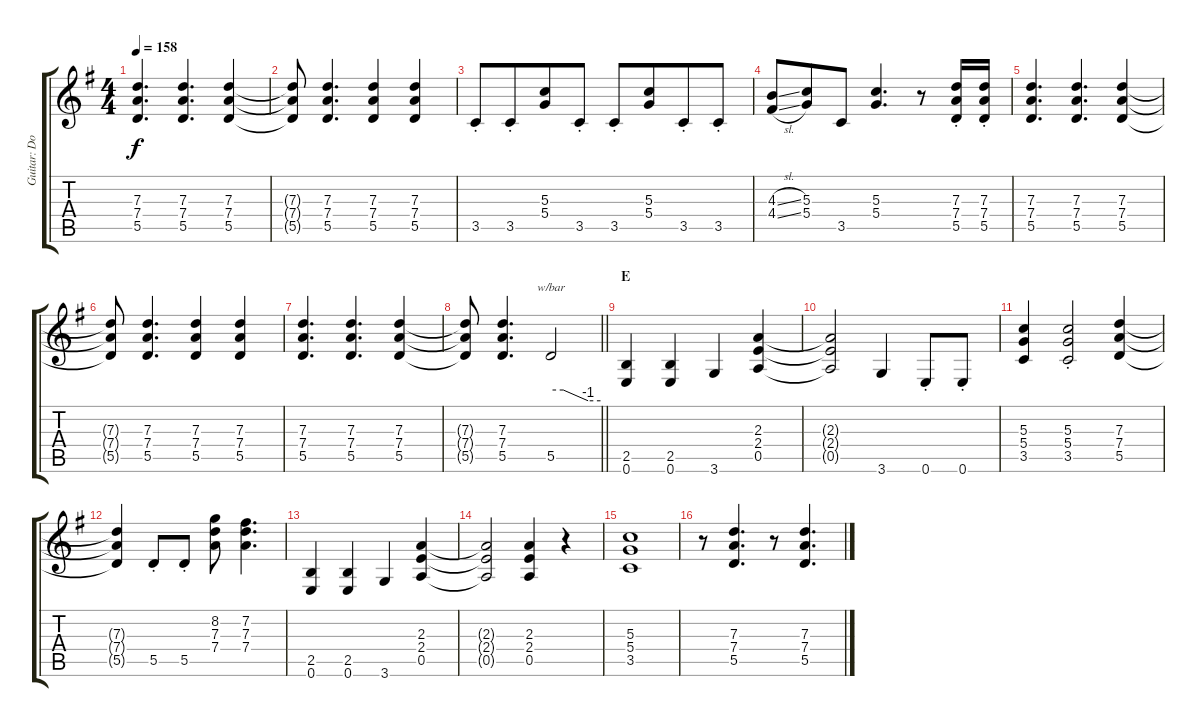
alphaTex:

\track ("Guitar: Doug" "Guitar: Do") {instrument distortionguitar}
\staff {score tabs}
\tuning (E4 B3 G3 D3 A2 E2) {hide}
\ts (4 4)
\tempo 158
\clef g2
\ks g
(7.3 7.4 5.5).4{d dy f} (7.3 7.4 5.5).4{d} (7.3 7.4 5.5).4 |
(7.3{t} 7.4{t} 5.5{t}).8 (7.3 7.4 5.5).4{d} (7.3 7.4 5.5).4 (7.3 7.4 5.5).4 |
3.5{st}.8 3.5{st}.8{beam merge} (5.3 5.4).8 3.5{st}.8 3.5{st}.8 (5.3 5.4).8{beam merge} 3.5{st}.8 3.5{st}.8 |
(4.3{sl} 4.4{sl}).8 (5.3 5.4).8{beam merge} 3.5.8 (5.3 5.4).4{d beam split} r.8 (7.3{st} 7.4{st} 5.5).16 (7.3{st} 7.4{st} 5.5).16 |
(7.3 7.4 5.5).4{d} (7.3 7.4 5.5).4{d} (7.3 7.4 5.5).4 |
(7.3{t} 7.4{t} 5.5{t}).8 (7.3 7.4 5.5).4{d} (7.3 7.4 5.5).4 (7.3 7.4 5.5).4 |
(7.3 7.4 5.5).4{d} (7.3 7.4 5.5).4{d} (7.3 7.4 5.5).4 |
\barLineRight lightlight
(7.3{t} 7.4{t} 5.5{t}).8 (7.3 7.4 5.5).4{d} 5.5.2{tbe (custom default 0 0 15 0 45 -4 60 -4)} |
\section ("" "E")
(2.5 0.6).4 (2.5 0.6).4 3.6.4 (2.3 2.4 0.5).4 |
(2.3{t} 2.4{t} 0.5{t}).2 3.6.4 0.6{st}.8 0.6{st}.8 |
(5.3 5.4 3.5).4 (5.3{st} 5.4{st} 3.5{st}).2 (7.3 7.4 5.5).4 |
(7.3{t} 7.4{t} 5.5{t}).4 5.5{st}.8 5.5{st}.8 (8.2 7.3 7.4).8 (7.2 7.3 7.4).4{d} |
(2.5 0.6).4 (2.5 0.6).4 3.6.4 (2.3 2.4 0.5).4 |
(2.3{t} 2.4{t} 0.5{t}).2 (2.3 2.4 0.5).4 r.4 |
(5.3 5.4 3.5).1 |
r.8 (7.3 7.4 5.5).4{d} r.8 (7.3 7.4 5.5).4{d}
